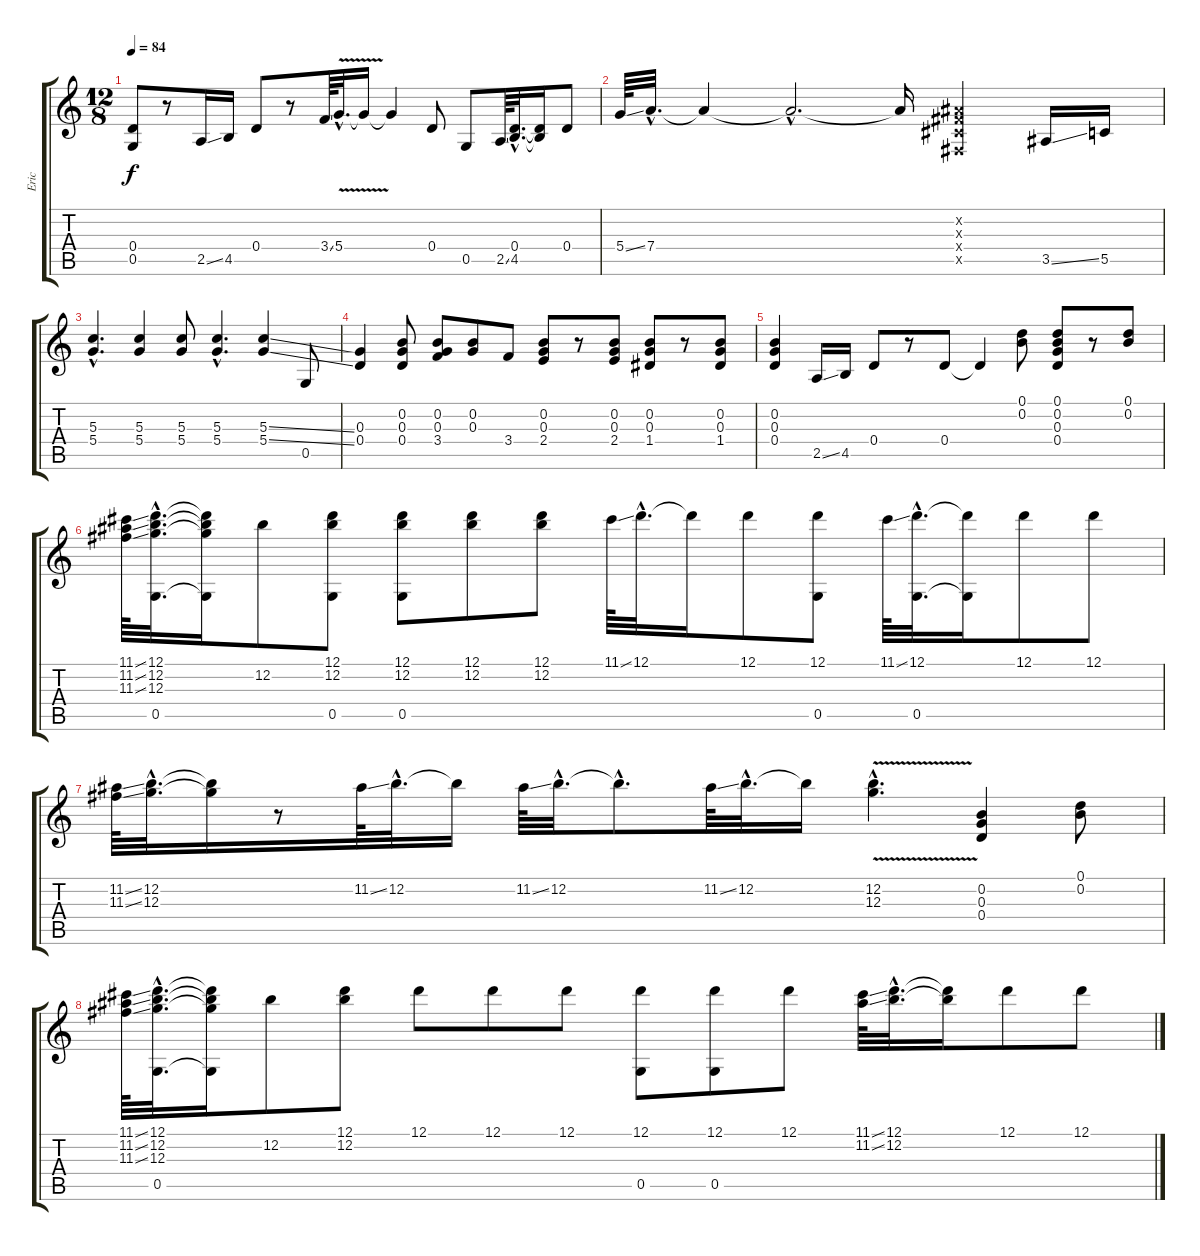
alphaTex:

\track ("Eric" "Eric") {instrument acousticguitarsteel}
\staff {score tabs}
\tuning (D4 B3 G3 D3 G2 D2) {hide}
\ts (12 8)
\tempo 84
\clef g2
\ks c
(0.4 0.5).8{dy f} r.8 2.5{ss}.16 4.5.16 0.4.8 r.8 3.4{ss}.64 5.4{v hac}.32{d} 5.4{t}.16 5.4{t}.4 0.4.8 0.5.8 2.5{ss}.64 (0.4{hac} 4.5{hac}).32{d} (0.4{t} 4.5{t}).16 0.4.8 |
5.4{ss}.64 7.4{hac}.32{d} 7.4{t}.4 7.4{hac t}.2{d} 7.4{t}.16 (-1.2{x} -1.3{x} -1.4{x} -1.5{x}).4 3.5{ss}.16 5.5.16 |
(5.3{hac} 5.4{hac}).4{d} (5.3 5.4).4 (5.3 5.4).8 (5.3{hac} 5.4{hac}).4{d} (5.3{ss} 5.4{ss}).4 0.5.8 |
(0.3 0.4).4 (0.2 0.3 0.4).8 (0.2 0.3 3.4).8 (0.2 0.3).8 3.4.8 (0.2 0.3 2.4).8 r.8 (0.2 0.3 2.4).8 (0.2 0.3 1.4).8 r.8 (0.2 0.3 1.4).8 |
(0.2 0.3 0.4).4 2.5{ss}.16 4.5.16 0.4.8 r.8 0.4.8 0.4{t}.4 (0.1 0.2).8 (0.1 0.2 0.3 0.4).8 r.8 (0.1 0.2).8 |
(11.1{ss} 11.2{ss} 11.3{ss}).64 (12.1{hac} 12.2{hac} 12.3{hac} 0.5{hac}).32{d} (12.1{t} 12.2{t} 12.3{t} 0.5{t}).16 12.2.8 (12.1 12.2 0.5).8 (12.1 12.2 0.5).8 (12.1 12.2).8 (12.1 12.2).8 11.1{ss}.64 12.1{hac}.32{d} 12.1{t}.16 12.1.8 (12.1 0.5).8 11.1{ss}.64 (12.1{hac} 0.5{hac}).32{d} (12.1{t} 0.5{t}).16 12.1.8 12.1.8 |
(11.2{ss} 11.3{ss}).64 (12.2{hac} 12.3{hac}).32{d} (12.2{t} 12.3{t}).16 r.8 11.2{ss}.64 12.2{hac}.32{d} 12.2{t}.16 11.2{ss}.64 12.2{hac}.32{d} 12.2{hac t}.8{d} 11.2{ss}.64 12.2{hac}.32{d} 12.2{t}.16 (12.2{v hac} 12.3{v hac}).4{d} (0.2 0.3 0.4).4 (0.1 0.2).8 |
(11.1{ss} 11.2{ss} 11.3{ss}).64 (12.1{hac} 12.2{hac} 12.3{hac} 0.5{hac}).32{d} (12.1{t} 12.2{t} 12.3{t} 0.5{t}).16 12.2.8 (12.1 12.2).8 12.1.8 12.1.8 12.1.8 (12.1 0.5).8 (12.1 0.5).8 12.1.8 (11.1{ss} 11.2{ss}).64 (12.1{hac} 12.2{hac}).32{d} (12.1{t} 12.2{t}).16 12.1.8 12.1.8
